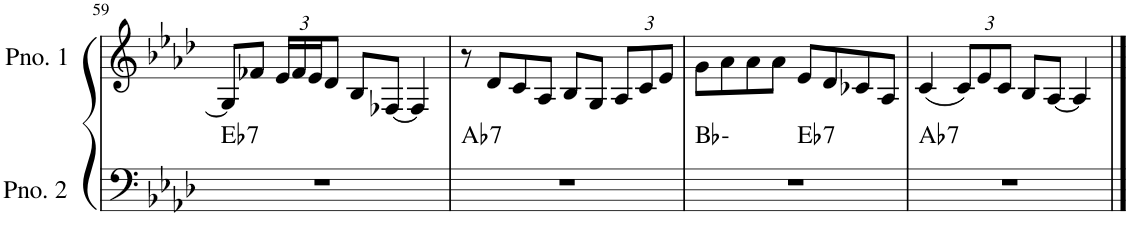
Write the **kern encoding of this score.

**kern	**harte	**kern
*part2	*part2	*part1
*staff2	*	*staff1
*I"ピアノ 2	*	*I"ピアノ 1
!!LO:PB:g=z
*clefF4	*	*clefG2
*k[b-e-a-d-]	*	*k[b-e-a-d-]
*M4/4	*	*M4/4
=59	=59	=59
!	!LO:H:kt=7	!
1r	Eb:7	8G/L]
.	.	8f-X/J
*	*	*Xbrackettup
.	.	24e-/LL
.	.	24f-/
.	.	24e-/J
.	.	8d-/J
.	.	8B-/L
.	.	[8F-X/J
.	.	4F-/]
=60	=60	=60
!	!LO:H:kt=7	!
1r	Ab:7	8r
.	.	8d-/L
.	.	8c/
.	.	8A-/J
.	.	8B-/L
.	.	8G/J
.	.	12A-/L
.	.	12c/
.	.	12e-/J
=61	=61	=61
*^	*	*
1r	2ryy	Bb:min	8g\L
.	.	.	8a-\
.	.	.	8a-\
.	.	.	8a-\J
!	!	!LO:H:kt=7	!
.	2ryy	Eb:7	8e-/L
.	.	.	8d-/
.	.	.	8c-X/
.	.	.	8A-/J
=62	=62	=62	=62
!	!	!LO:H:kt=7	!
*v	*v	*	*
1r	Ab:7	(4c/
.	.	12c/L)
.	.	12e-/
.	.	12c/J
.	.	8B-/L
.	.	[8A-/J
.	.	4A-/]
==	==	==
*-	*-	*-
